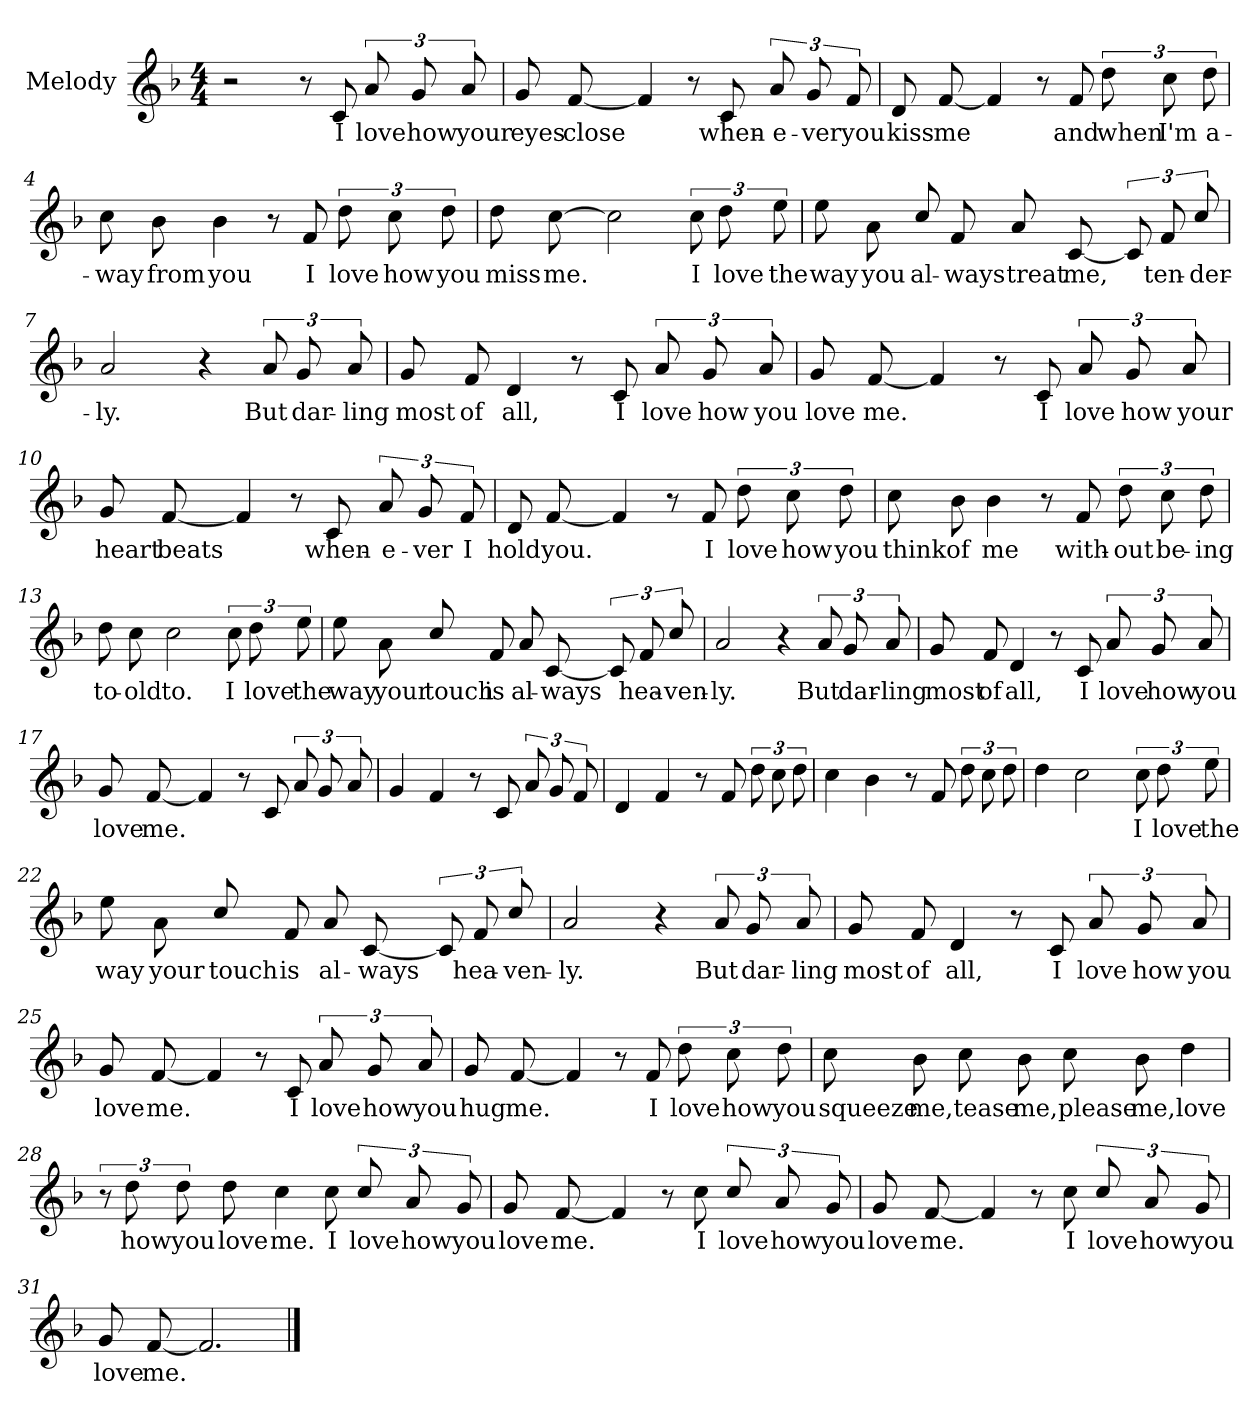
**kern	**text
*part1	*part1
*staff1	*staff1
*I"Melody	*
*clefG2	*
*k[b-]	*
*M4/4	*
=1	=1
2r	.
8r	.
8c/	I
12a/L	love
12g/	how
12a/	your
=2	=2
8g/L	eyes
[<8f/	close
4f/]	.
8r	.
8c/	when-
12a/L	e-
12g/	ver
12f/	you
=3	=3
8d/L	kiss
[<8f/	me
4f/]	.
8r	.
8f/	and
12dd\L	when
12cc\	I'm
12dd\	a-
!!LO:LB:g=z
=4	=4
8cc\L	way
8b-\	from
4b-\	you
8r	.
8f/	I
12dd\L	love
12cc\	how
12dd\	you
=5	=5
8dd\L	miss
[>8cc\	me.
2cc\]	.
12cc\L	I
12dd\	love
12ee\	the
!!LO:LB:g=z
=6	=6
8ee\L	way
8a\	you
8cc/L	al-
8f/	ways
8a/L	treat
[<8c/	me,
12c/L]	.
12f/	ten-
12cc/	der-
=7	=7
2a/	ly.
4r	.
12a/L	But
12g/	dar-
12a/	ling
=8	=8
8g/L	most
8f/	of
4d/	all,
8r	.
8c/	I
12a/L	love
12g/	how
12a/	you
!!LO:LB:g=z
=9	=9
8g/L	love
[<8f/	me.
4f/]	.
8r	.
8c/	I
12a/L	love
12g/	how
12a/	your
=10	=10
8g/L	heart
[<8f/	beats
4f/]	.
8r	.
8c/	when-
12a/L	e-
12g/	ver
12f/	I
!!LO:LB:g=z
=11	=11
8d/L	hold
[<8f/	you.
4f/]	.
8r	.
8f/	I
12dd\L	love
12cc\	how
12dd\	you
=12	=12
8cc\L	think
8b-\	of
4b-\	me
8r	.
8f/	with-
12dd\L	out
12cc\	be-
12dd\	ing
=13	=13
8dd\L	to-
8cc\	old
2cc\	to.
12cc\L	I
12dd\	love
12ee\	the
!!LO:LB:g=z
=14	=14
8ee\L	way
8a\	your
8cc/L	touch
8f/	is
8a/L	al-
[<8c/	ways
12c/L]	.
12f/	hea-
12cc/	ven-
=15	=15
2a/	ly.
4r	.
12a/L	But
12g/	dar-
12a/	ling
=16	=16
8g/L	most
8f/	of
4d/	all,
8r	.
8c/	I
12a/L	love
12g/	how
12a/	you
!!LO:LB:g=z
=17	=17
8g/L	love
[<8f/	me.
4f/]	.
8r	.
8c/	.
12a/L	.
12g/	.
12a/	.
=18	=18
4g/	.
4f/	.
8r	.
8c/	.
12a/L	.
12g/	.
12f/	.
=19	=19
4d/	.
4f/	.
8r	.
8f/	.
12dd\L	.
12cc\	.
12dd\	.
=20	=20
4cc\	.
4b-\	.
8r	.
8f/	.
12dd\L	.
12cc\	.
12dd\	.
!!LO:LB:g=z
=21	=21
4dd\	.
2cc\	.
12cc\L	I
12dd\	love
12ee\	the
=22	=22
8ee\L	way
8a\	your
8cc/L	touch
8f/	is
8a/L	al-
[<8c/	ways
12c/L]	.
12f/	hea-
12cc/	ven-
=23	=23
2a/	ly.
4r	.
12a/L	But
12g/	dar-
12a/	ling
!!LO:PB:g=z
=24	=24
8g/L	most
8f/	of
4d/	all,
8r	.
8c/	I
12a/L	love
12g/	how
12a/	you
=25	=25
8g/L	love
[<8f/	me.
4f/]	.
8r	.
8c/	I
12a/L	love
12g/	how
12a/	you
=26	=26
8g/L	hug
[<8f/	me.
4f/]	.
8r	.
8f/	I
12dd\L	love
12cc\	how
12dd\	you
!!LO:LB:g=z
=27	=27
8cc\L	squeeze
8b-\	me,
8cc\L	tease
8b-\	me,
8cc\L	please
8b-\	me,
4dd\	love
=28	=28
12r	.
12dd\	how
12dd\	you
8dd\	love
4cc\	me.
8cc\	I
12cc/L	love
12a/	how
12g/	you
!!LO:LB:g=z
=29	=29
8g/L	love
[<8f/	me.
4f/]	.
8r	.
8cc\	I
12cc/L	love
12a/	how
12g/	you
=30	=30
8g/L	love
[<8f/	me.
4f/]	.
8r	.
8cc\	I
12cc/L	love
12a/	how
12g/	you
=31	=31
8g/L	love
[<8f/	me.
2.f/]	.
==	==
*-	*-
